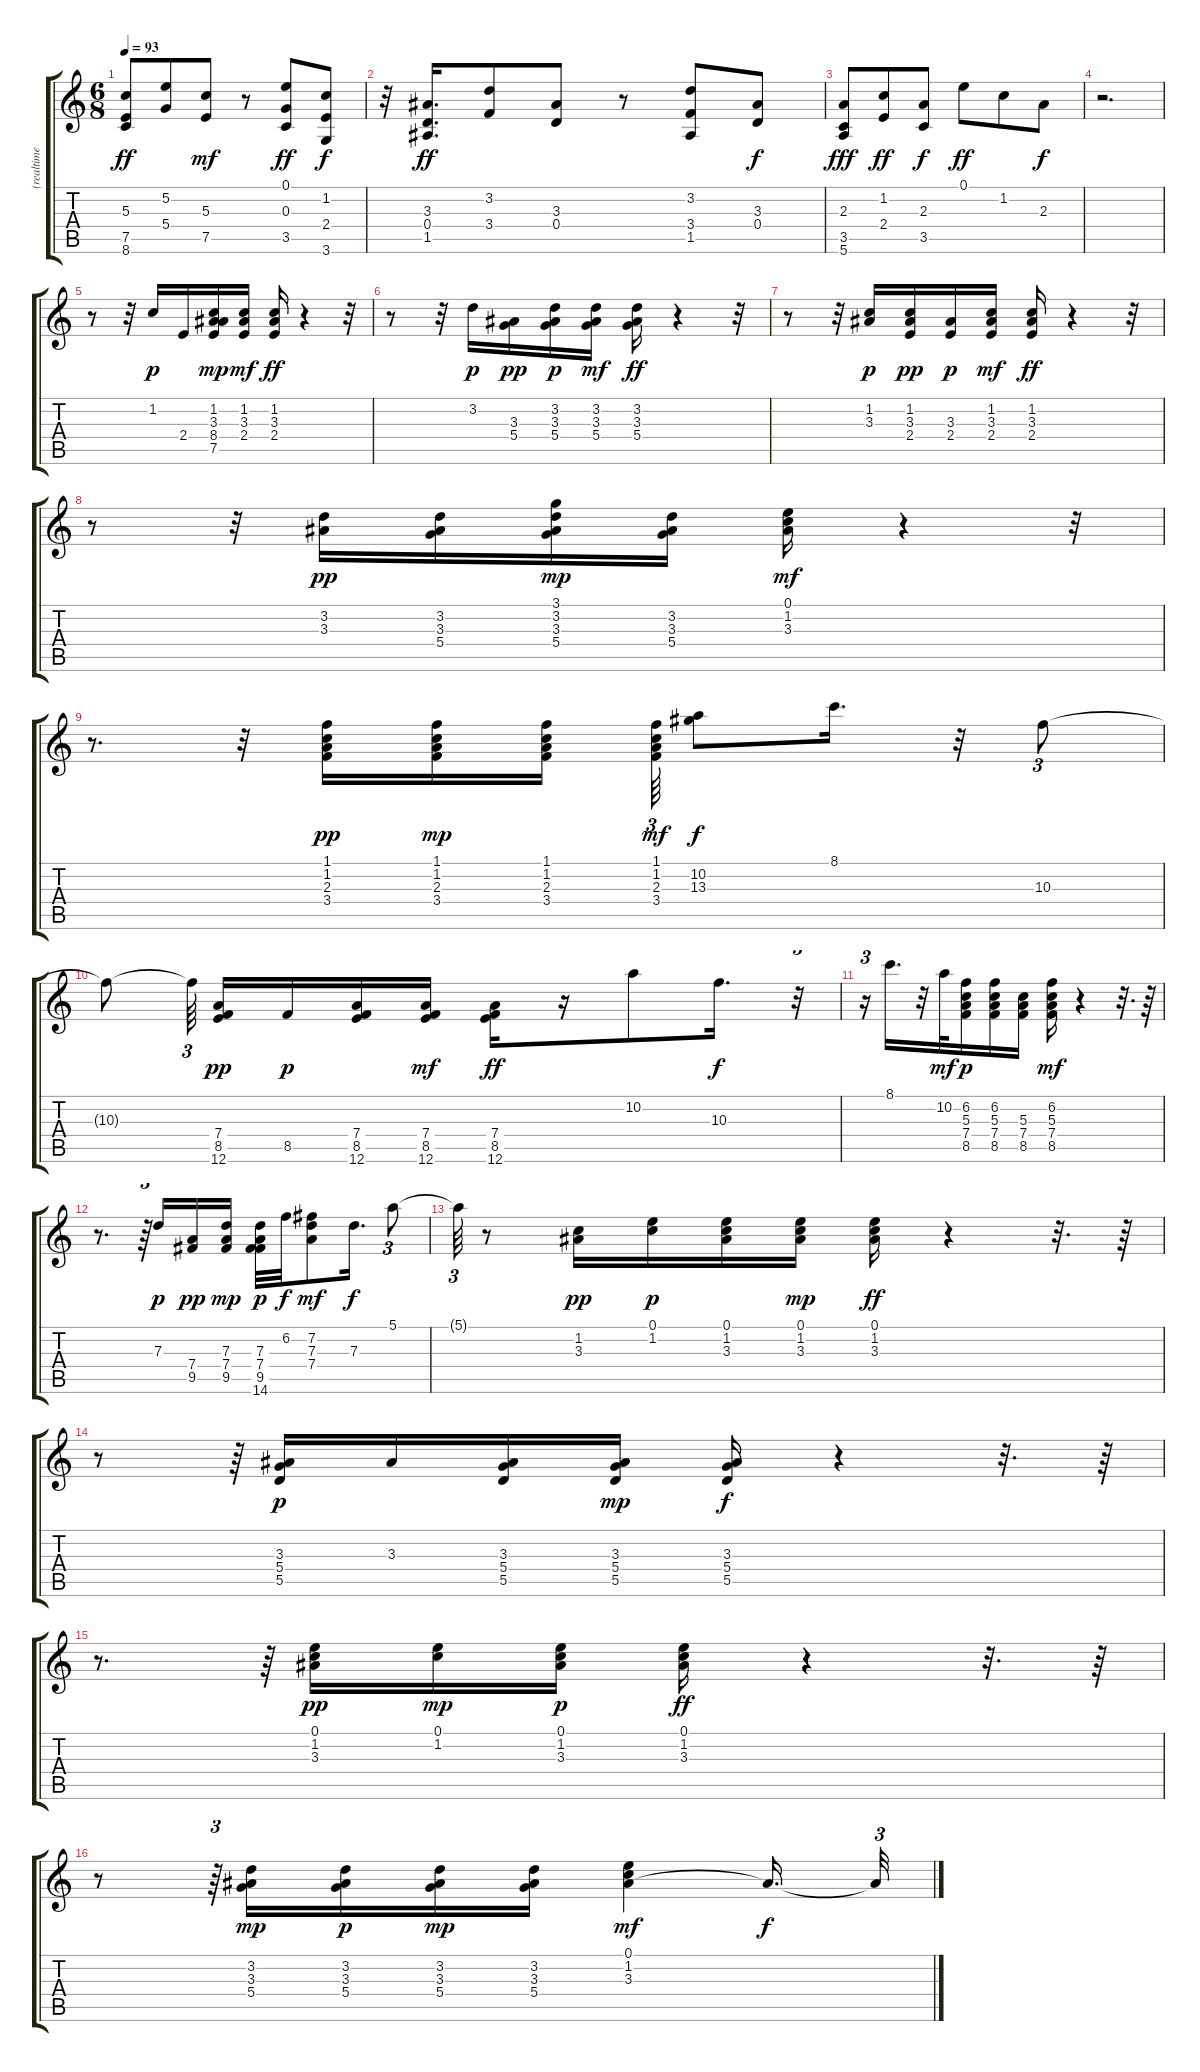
\track ("(realtime arranger" "(realtime ") {instrument acousticguitarsteel}
\staff {score tabs}
\tuning (E4 B3 G3 D3 A2 E2) {hide}
\ts (6 8)
\tempo 93
\clef g2
\ks c
(5.3 7.5 8.6).8{dy ff} (5.2 5.4).8 (5.3 7.5).8{dy mf} r.8 (0.1 0.3 3.5).8{dy ff} (1.2 2.4 3.6).8{dy f} |
r.32 (3.3 0.4 1.5).16{d dy ff} (3.2 3.4).8 (3.3 0.4).8 r.8 (3.2 3.4 1.5).8 (3.3 0.4).8{dy f} |
(2.3 3.5 5.6).8{dy fff} (1.2 2.4).8{dy ff} (2.3 3.5).8{dy f} 0.1.8{dy ff} 1.2.8 2.3.8{dy f} |
r.2{d} |
r.8 r.32 1.2.16{dy p} 2.4.16 (1.2 3.3 8.4 7.5).16{dy mp} (1.2 3.3 2.4).16{dy mf} (1.2 3.3 2.4).16{dy ff} r.4 r.32 |
r.8 r.32 3.2.16{dy p} (3.3 5.4).16{dy pp} (3.2 3.3 5.4).16{dy p} (3.2 3.3 5.4).16{dy mf} (3.2 3.3 5.4).16{dy ff} r.4 r.32 |
r.8 r.32 (1.2 3.3).16{dy p} (1.2 3.3 2.4).16{dy pp} (3.3 2.4).16{dy p} (1.2 3.3 2.4).16{dy mf} (1.2 3.3 2.4).16{dy ff} r.4 r.32 |
r.8 r.32 (3.2 3.3).16{dy pp} (3.2 3.3 5.4).16 (3.1 3.2 3.3 5.4).16{dy mp} (3.2 3.3 5.4).16 (0.1 1.2 3.3).16{dy mf} r.4 r.32 |
r.8{d} r.32 (1.1 1.2 2.3 3.4).16{dy pp} (1.1 1.2 2.3 3.4).16{dy mp} (1.1 1.2 2.3 3.4).16 (1.1 1.2 2.3 3.4).64{tu (3 2) dy mf} (10.2 13.3).8{dy f} 8.1.16{d} r.32 10.3.8{tu (3 2)} |
10.3{t}.8 10.3{t}.64{tu (3 2)} (7.4 8.5 12.6).16{dy pp} 8.5.16{dy p} (7.4 8.5 12.6).16 (7.4 8.5 12.6).16{dy mf} (7.4 8.5 12.6).16{dy ff} r.16 10.2.8 10.3.16{d dy f} r.32{tu (3 2)} |
r.16{tu (3 2)} 8.1.16{d} r.32 10.2.32{dy mf} (6.2 5.3 7.4 8.5).16{dy p} (6.2 5.3 7.4 8.5).16 (5.3 7.4 8.5).16 (6.2 5.3 7.4 8.5).16{dy mf} r.4 r.32{d} r.64 |
r.8{d} r.64{tu (3 2)} 7.3.16{dy p} (7.4 9.5).16{dy pp} (7.3 7.4 9.5).16{dy mp} (7.3 7.4 9.5 14.6).32{dy p} 6.2.32{dy f} (7.2 7.3 7.4).8{dy mf} 7.3.16{d dy f} 5.1.8{tu (3 2)} |
5.1{t}.64{tu (3 2)} r.8 (1.2 3.3).16{dy pp} (0.1 1.2).16{dy p} (0.1 1.2 3.3).16 (0.1 1.2 3.3).16{dy mp} (0.1 1.2 3.3).16{dy ff} r.4 r.32{d} r.64 |
r.8 r.64{tu (3 2)} (3.3 5.4 5.5).16{dy p} 3.3.16 (3.3 5.4 5.5).16 (3.3 5.4 5.5).16{dy mp} (3.3 5.4 5.5).16{dy f} r.4 r.32{d} r.64 |
r.8{d} r.64{tu (3 2)} (0.1 1.2 3.3).16{dy pp} (0.1 1.2).16{dy mp} (0.1 1.2 3.3).16{dy p} (0.1 1.2 3.3).16{dy ff} r.4 r.32{d} r.64 |
r.8 r.64{tu (3 2)} (3.2 3.3 5.4).16{dy mp} (3.2 3.3 5.4).16{dy p} (3.2 3.3 5.4).16{dy mp} (3.2 3.3 5.4).16 (0.1 1.2 3.3).4{dy mf} 3.3{t}.16{d dy f} 3.3{t}.32{tu (3 2)}
